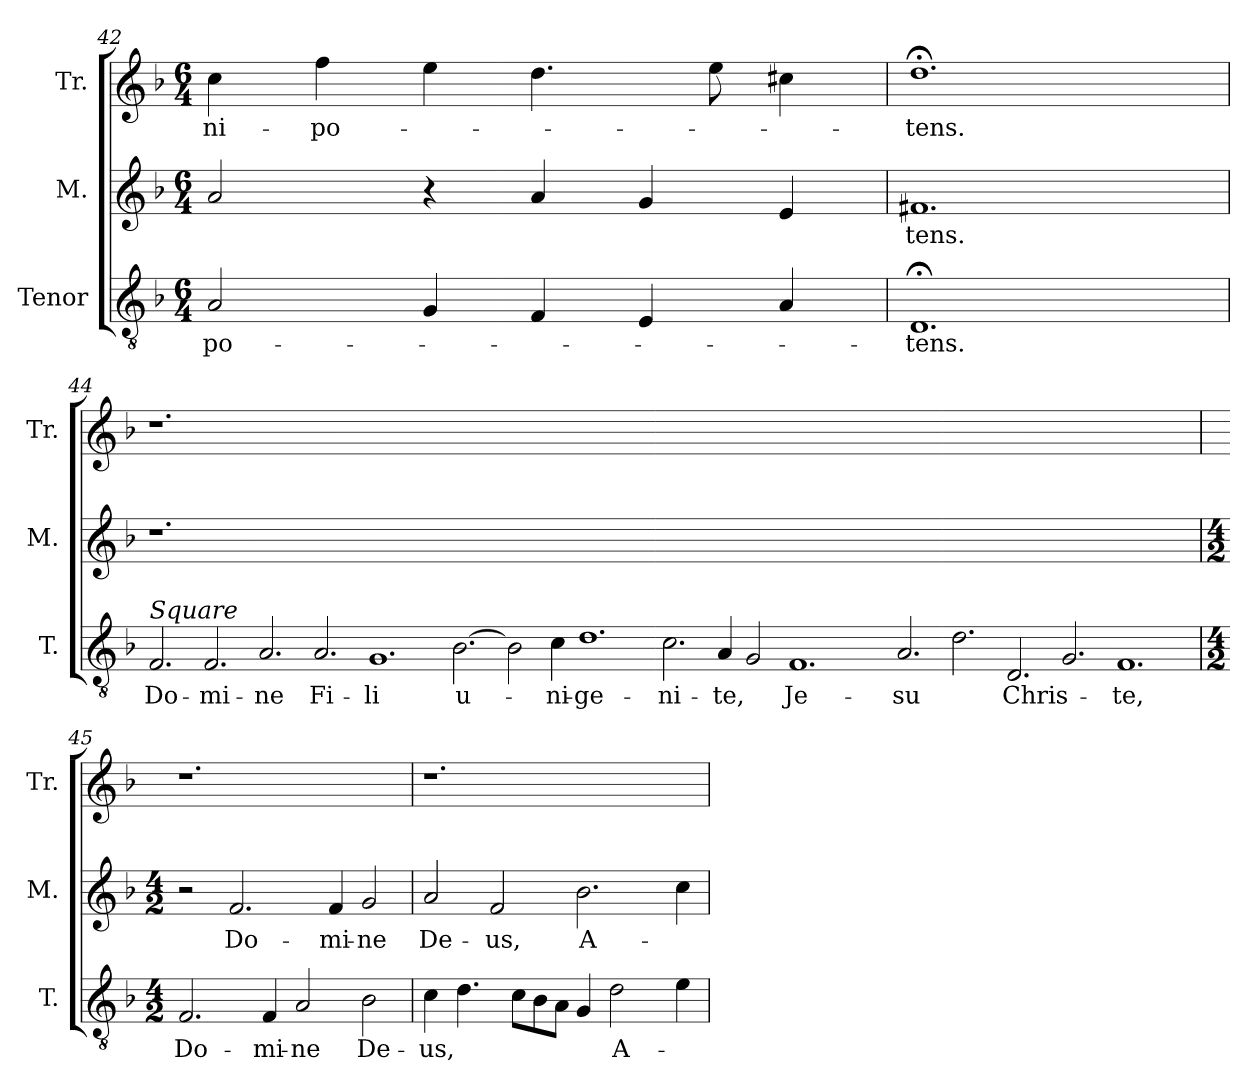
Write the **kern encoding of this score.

**kern	**text	**kern	**text	**kern	**text
*part3	*part3	*part2	*part2	*part1	*part1
*staff3	*staff3	*staff2	*staff2	*staff1	*staff1
*I"Tenor	*	*I"M.	*	*I"Tr.	*
*I'T.	*	*I'M.	*	*I'Tr.	*
*clefGv2	*	*clefG2	*	*clefG2	*
*k[b-]	*	*k[b-]	*	*k[b-]	*
*F:	*	*F:	*	*F:	*
*M6/4	*	*M6/4	*	*M6/4	*
=42	=42	=42	=42	=42	=42
!	!LO:LY:b:cj	!	!	!	!LO:LY:b:cj
2A/	-po-	2a/	.	4cc\	-ni-
!	!	!	!	!	!LO:LY:b:cj
.	.	.	.	4ff\	-po-
4G/	.	4r	.	4ee\	.
4F/	.	4a/	.	4.dd\	.
4E/	.	4g/	.	.	.
.	.	.	.	8ee\	.
4A/	.	4e/	.	4cc#\	.
=43	=43	=43	=43	=43	=43
!	!LO:LY:b:cj	!	!LO:LY:b:cj	!	!LO:LY:b:cj
1.D;<	-tens.	1.f#X	-tens.	1.dd;<	-tens.
!!LO:LB:g=z
=44	=44	=44	=44	=44	=44
!LO:TX:a:i:t=Square	!	!	!	!	!
!	!LO:LY:b:cj	!	!	!	!
2.F/	Do-	1.r	.	1.r	.
!	!LO:LY:b:cj	!	!	!	!
2.F/	-mi-	.	.	.	.
!	!LO:LY:b:cj	!	!	!	!
2.A/	-ne	000ryy	.	000ryy	.
!	!LO:LY:b:cj	!	!	!	!
2.A/	Fi-	.	.	.	.
!	!LO:LY:b:rj	!	!	!	!
1.G	-li	.	.	.	.
!	!LO:LY:b:cj	!	!	!	!
[>2.B-\	u-	.	.	.	.
2B-\]	.	.	.	.	.
!	!LO:LY:b:cj	!	!	!	!
4c\	-ni-	.	.	.	.
!	!LO:LY:b:cj	!	!	!	!
1.d	-ge-	.	.	.	.
!	!LO:LY:b:cj	!	!	!	!
2.c\	-ni-	.	.	.	.
!	!LO:LY:b:cj	!	!	!	!
4A/	-te,	.	.	.	.
2G/	.	.	.	.	.
!	!LO:LY:b:cj	!	!	!	!
1.F	Je-	.	.	.	.
.	.	00ryy	.	00ryy	.
!	!LO:LY:b:cj	!	!	!	!
2.A/	-su	.	.	.	.
2.d\	.	.	.	.	.
!	!LO:LY:b	!	!	!	!
2.D/	Chris-	.	.	.	.
2.G/	.	.	.	.	.
!	!LO:LY:b:cj	!	!	!	!
1.F	-te,	1.ryy	.	1.ryy	.
!!LO:PB:g=z
=45	=45	=45	=45	=45	=45
*M4/2	*	*M4/2	*	*	*
!	!LO:LY:b:cj	!	!	!	!
2.F/	Do-	2r	.	1.r	.
!	!	!	!LO:LY:b:cj	!	!
.	.	2.f/	Do-	.	.
!	!LO:LY:b:cj	!	!	!	!
4F/	-mi-	.	.	.	.
!	!LO:LY:b:cj	!	!	!	!
2A/	-ne	.	.	.	.
!	!	!	!LO:LY:b:cj	!	!
.	.	4f/	-mi-	.	.
!	!LO:LY:b:cj	!	!LO:LY:b:cj	!	!
2B-\	De-	2g/	-ne	2ryy	.
=46	=46	=46	=46	=46	=46
!	!LO:LY:b:cj	!	!LO:LY:b:cj	!	!
4c\	-us,	2a/	De-	1.r	.
4.d\	.	.	.	.	.
!	!	!	!LO:LY:b:cj	!	!
.	.	2f/	-us,	.	.
8c\L	.	.	.	.	.
8B-\	.	.	.	.	.
8A\J	.	.	.	.	.
!	!	!	!LO:LY:b:cj	!	!
4G/	.	2.b-\	A-	.	.
!	!LO:LY:b:cj	!	!	!	!
2d\	A-	.	.	.	.
.	.	.	.	2ryy	.
4e\	.	4cc\	.	.	.
=	=	=	=	=	=
*-	*-	*-	*-	*-	*-
